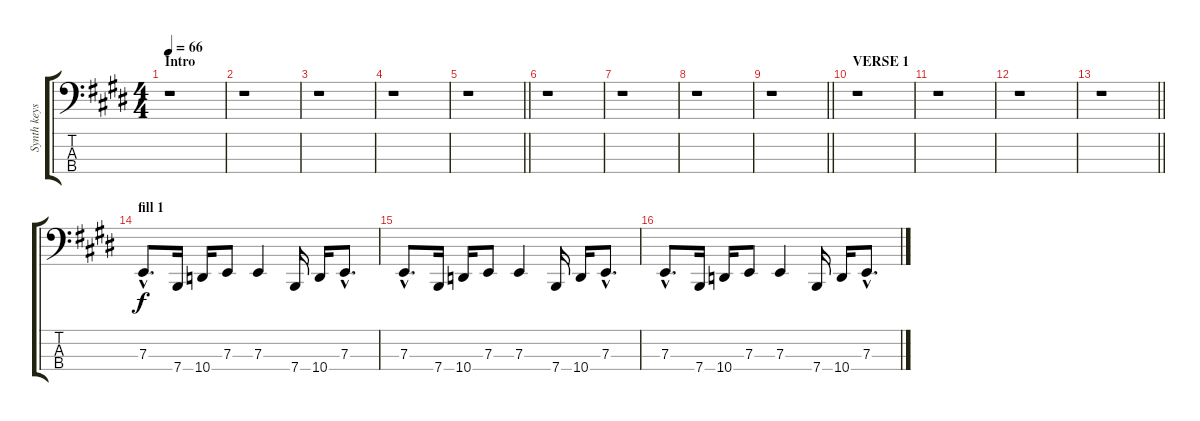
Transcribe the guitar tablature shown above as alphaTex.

\track ("Synth keys LH" "Synth keys") {instrument lead2sawtooth}
\staff {score tabs}
\tuning (G2 D2 A1 E1) {hide}
\ts (4 4)
\section ("" "Intro")
\tempo 66
\clef f4
\ks e
r.1{dy f instrument lead2sawtooth} |
r.1 |
r.1 |
r.1 |
\barLineRight lightlight
r.1 |
r.1 |
r.1 |
r.1 |
\barLineRight lightlight
r.1 |
\section ("" "VERSE 1")
r.1 |
r.1 |
r.1 |
\barLineRight lightlight
r.1 |
\section ("" "fill 1")
7.3{hac}.8{d} 7.4.16 10.4.16 7.3.8 7.3.4 7.4.16 10.4.16 7.3{hac}.8{d} |
7.3{hac}.8{d} 7.4.16 10.4.16 7.3.8 7.3.4 7.4.16 10.4.16 7.3{hac}.8{d} |
7.3{hac}.8{d} 7.4.16 10.4.16 7.3.8 7.3.4 7.4.16 10.4.16 7.3{hac}.8{d}
